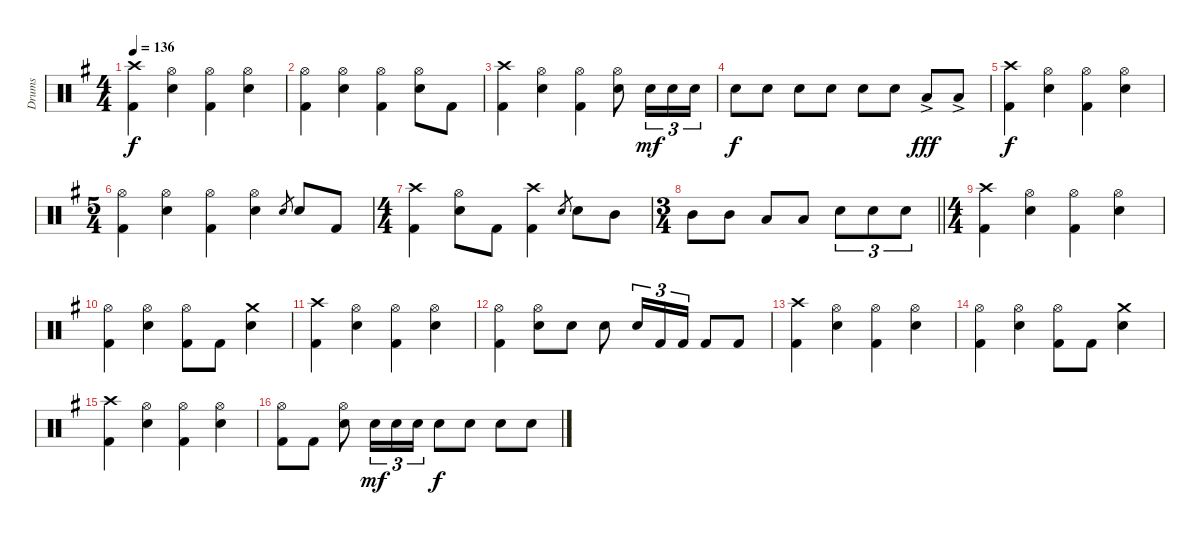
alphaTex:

\track ("Drums" "Drums") {instrument percussion}
\staff {score}
\articulation defaults
\ts (4 4)
\tempo 136
\clef neutral
\ks eminor
("Crash high (hit)" "Kick (hit) 2").4{dy f} ("Hi-Hat (open)" "Snare (hit) 2").4 ("Hi-Hat (open)" "Kick (hit) 2").4 ("Hi-Hat (open)" "Snare (hit) 2").4 |
("Hi-Hat (open)" "Kick (hit) 2").4 ("Hi-Hat (open)" "Snare (hit) 2").4 ("Hi-Hat (open)" "Kick (hit) 2").4 ("Hi-Hat (open)" "Snare (hit) 2").8 "Kick (hit) 2".8 |
("Crash high (hit)" "Kick (hit) 2").4 ("Hi-Hat (open)" "Snare (hit) 2").4 ("Hi-Hat (open)" "Kick (hit) 2").4 ("Hi-Hat (open)" "Snare (hit) 2").8 "Snare (hit) 2".16{tu (3 2) dy mf} "Snare (hit) 2".16{tu (3 2)} "Snare (hit) 2".16{tu (3 2)} |
"Snare (hit) 2".8{dy f} "Snare (hit) 2".8 "Snare (hit) 2".8 "Snare (hit) 2".8 "Snare (hit) 2".8 "Snare (hit) 2".8 "Low Tom (hit)"{ac}.8{dy fff} "Low Tom (hit)"{ac}.8 |
("Crash high (hit)" "Kick (hit) 2").4{dy f} ("Hi-Hat (open)" "Snare (hit) 2").4 ("Hi-Hat (open)" "Kick (hit) 2").4 ("Hi-Hat (open)" "Snare (hit) 2").4 |
\ts (5 4)
("Hi-Hat (open)" "Kick (hit) 2").4 ("Hi-Hat (open)" "Snare (hit) 2").4 ("Hi-Hat (open)" "Kick (hit) 2").4 ("Hi-Hat (open)" "Snare (hit) 2").4 "Snare (hit) 2".8{gr} "Snare (hit) 2".8 "Kick (hit) 2".8 |
\ts (4 4)
("Crash high (hit)" "Kick (hit) 2").4 ("Hi-Hat (open)" "Snare (hit) 2").8 "Kick (hit) 2".8 ("Crash high (hit)" "Kick (hit) 2").4 "Snare (hit) 2".8{gr} "Snare (hit) 2".8 "Mid Tom (hit)".8 |
\ts (3 4)
\barLineRight lightlight "Mid Tom (hit)".8 "Mid Tom (hit)".8 "Low Tom (hit)".8 "Low Tom (hit)".8 "Snare (hit) 2".8{tu (3 2)} "Snare (hit) 2".8{tu (3 2)} "Snare (hit) 2".8{tu (3 2)}
|
\ts (4 4)
("Crash high (hit)" "Kick (hit) 2").4 ("Hi-Hat (open)" "Snare (hit) 2").4 ("Hi-Hat (open)" "Kick (hit) 2").4 ("Hi-Hat (open)" "Snare (hit) 2").4 |
("Hi-Hat (open)" "Kick (hit) 2").4 ("Hi-Hat (open)" "Snare (hit) 2").4 ("Hi-Hat (open)" "Kick (hit) 2").8 "Kick (hit) 2".8 ("Crash medium (hit)" "Snare (hit) 2").4 |
("Crash high (hit)" "Kick (hit) 2").4 ("Hi-Hat (open)" "Snare (hit) 2").4 ("Hi-Hat (open)" "Kick (hit) 2").4 ("Hi-Hat (open)" "Snare (hit) 2").4 |
("Hi-Hat (open)" "Kick (hit) 2").4 ("Hi-Hat (open)" "Snare (hit) 2").8 "Snare (hit) 2".8 "Snare (hit) 2".8 "Snare (hit) 2".16{tu (3 2)} "Kick (hit) 2".16{tu (3 2)} "Kick (hit) 2".16{tu (3 2)} "Kick (hit) 2".8 "Kick (hit) 2".8 |
("Crash high (hit)" "Kick (hit) 2").4 ("Hi-Hat (open)" "Snare (hit) 2").4 ("Hi-Hat (open)" "Kick (hit) 2").4 ("Hi-Hat (open)" "Snare (hit) 2").4 |
("Hi-Hat (open)" "Kick (hit) 2").4 ("Hi-Hat (open)" "Snare (hit) 2").4 ("Hi-Hat (open)" "Kick (hit) 2").8 "Kick (hit) 2".8 ("Crash medium (hit)" "Snare (hit) 2").4 |
("Crash high (hit)" "Kick (hit) 2").4 ("Hi-Hat (open)" "Snare (hit) 2").4 ("Hi-Hat (open)" "Kick (hit) 2").4 ("Hi-Hat (open)" "Snare (hit) 2").4 |
("Hi-Hat (open)" "Kick (hit) 2").8 "Kick (hit) 2".8 ("Hi-Hat (open)" "Snare (hit) 2").8 "Snare (hit) 2".16{tu (3 2) dy mf} "Snare (hit) 2".16{tu (3 2)} "Snare (hit) 2".16{tu (3 2)} "Snare (hit) 2".8{dy f} "Snare (hit) 2".8 "Snare (hit) 2".8 "Snare (hit) 2".8
